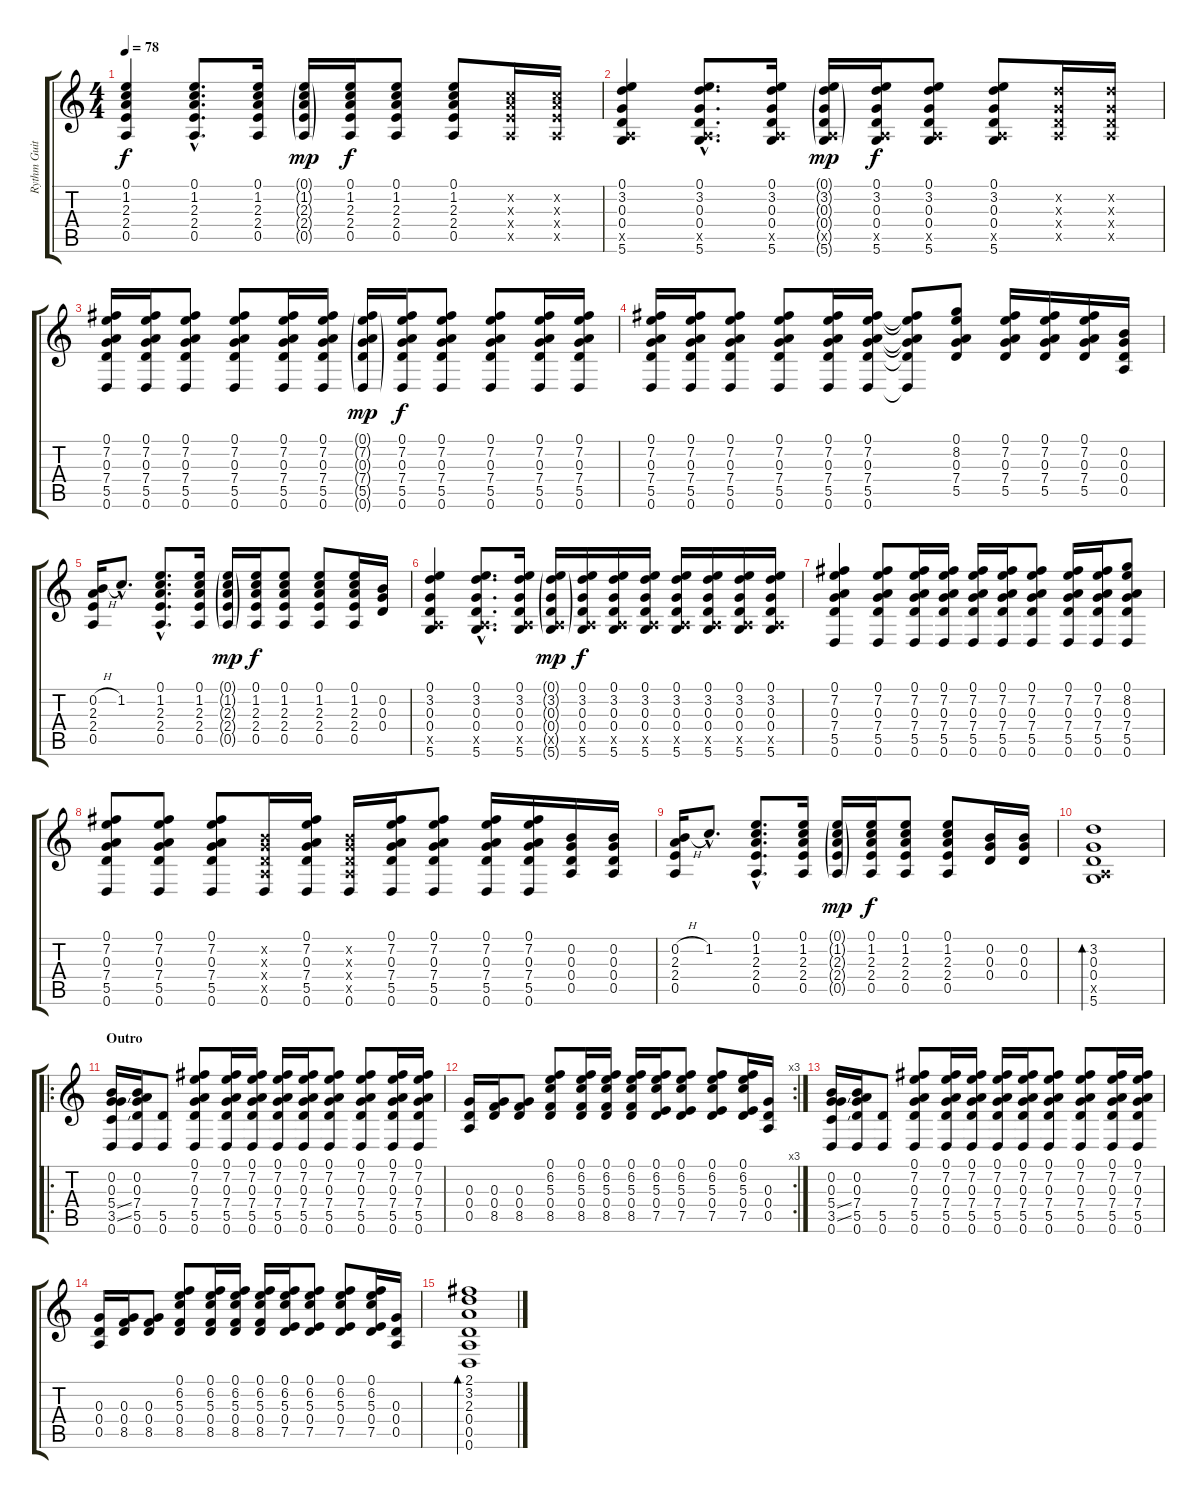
\track ("Rythm Guitar Acoustic Dropped D" "Rythm Guit") {instrument acousticguitarsteel}
\staff {score tabs}
\tuning (E4 B3 G3 D3 A2 D2) {hide}
\ts (4 4)
\tempo 78
\clef g2
\ks c
(0.1 1.2 2.3 2.4 0.5).4{dy f} (0.1{hac} 1.2{hac} 2.3{hac} 2.4{hac} 0.5{hac}).8{d} (0.1 1.2 2.3 2.4 0.5).16 (0.1{g} 1.2{g} 2.3{g} 2.4{g} 0.5{g}).16{dy mp} (0.1 1.2 2.3 2.4 0.5).16{dy f} (0.1 1.2 2.3 2.4 0.5).8 (0.1 1.2 2.3 2.4 0.5).8 (1.2{x} 2.3{x} 2.4{x} 0.5{x}).16 (1.2{x} 2.3{x} 2.4{x} 0.5{x}).16 |
(0.1 3.2 0.3 0.4 0.5{x} 5.6).4 (0.1{hac} 3.2{hac} 0.3{hac} 0.4{hac} 0.5{hac x} 5.6{hac}).8{d} (0.1 3.2 0.3 0.4 0.5{x} 5.6).16 (0.1{g} 3.2{g} 0.3{g} 0.4{g} 0.5{g x} 5.6{g}).16{dy mp} (0.1 3.2 0.3 0.4 0.5{x} 5.6).16{dy f} (0.1 3.2 0.3 0.4 0.5{x} 5.6).8 (0.1 3.2 0.3 0.4 0.5{x} 5.6).8 (3.2{x} 0.3{x} 0.4{x} 0.5{x}).16 (3.2{x} 0.3{x} 0.4{x} 0.5{x}).16 |
(0.1 7.2 0.3 7.4 5.5 0.6).16 (0.1 7.2 0.3 7.4 5.5 0.6).16 (0.1 7.2 0.3 7.4 5.5 0.6).8 (0.1 7.2 0.3 7.4 5.5 0.6).8 (0.1 7.2 0.3 7.4 5.5 0.6).16 (0.1 7.2 0.3 7.4 5.5 0.6).16 (0.1{g} 7.2{g} 0.3{g} 7.4{g} 5.5{g} 0.6{g}).16{dy mp} (0.1 7.2 0.3 7.4 5.5 0.6).16{dy f} (0.1 7.2 0.3 7.4 5.5 0.6).8 (0.1 7.2 0.3 7.4 5.5 0.6).8 (0.1 7.2 0.3 7.4 5.5 0.6).16 (0.1 7.2 0.3 7.4 5.5 0.6).16 |
(0.1 7.2 0.3 7.4 5.5 0.6).16 (0.1 7.2 0.3 7.4 5.5 0.6).16 (0.1 7.2 0.3 7.4 5.5 0.6).8 (0.1 7.2 0.3 7.4 5.5 0.6).8 (0.1 7.2 0.3 7.4 5.5 0.6).16 (0.1 7.2 0.3 7.4 5.5 0.6).16 (0.1{t} 7.2{t} 0.3{t} 7.4{t} 5.5{t} 0.6{t}).8 (0.1 8.2 0.3 7.4 5.5).8 (0.1 7.2 0.3 7.4 5.5).16 (0.1 7.2 0.3 7.4 5.5).16 (0.1 7.2 0.3 7.4 5.5).16 (0.2 0.3 0.4 0.5).16 |
(0.2{h} 2.3 2.4 0.5).16 1.2{hac}.8{d} (0.1{hac} 1.2{hac} 2.3{hac} 2.4{hac} 0.5{hac}).8{d} (0.1 1.2 2.3 2.4 0.5).16 (0.1{g} 1.2{g} 2.3{g} 2.4{g} 0.5{g}).16{dy mp} (0.1 1.2 2.3 2.4 0.5).16{dy f} (0.1 1.2 2.3 2.4 0.5).8 (0.1 1.2 2.3 2.4 0.5).8 (0.1 1.2 2.3 2.4 0.5).16 (0.2 0.3 0.4).16 |
(0.1 3.2 0.3 0.4 0.5{x} 5.6).4 (0.1{hac} 3.2{hac} 0.3{hac} 0.4{hac} 0.5{hac x} 5.6{hac}).8{d} (0.1 3.2 0.3 0.4 0.5{x} 5.6).16 (0.1{g} 3.2{g} 0.3{g} 0.4{g} 0.5{g x} 5.6{g}).16{dy mp} (0.1 3.2 0.3 0.4 0.5{x} 5.6).16{dy f} (0.1 3.2 0.3 0.4 0.5{x} 5.6).16 (0.1 3.2 0.3 0.4 0.5{x} 5.6).16 (0.1 3.2 0.3 0.4 0.5{x} 5.6).16 (0.1 3.2 0.3 0.4 0.5{x} 5.6).16 (0.1 3.2 0.3 0.4 0.5{x} 5.6).16 (0.1 3.2 0.3 0.4 0.5{x} 5.6).16 |
(0.1 7.2 0.3 7.4 5.5 0.6).4 (0.1 7.2 0.3 7.4 5.5 0.6).8 (0.1 7.2 0.3 7.4 5.5 0.6).16 (0.1 7.2 0.3 7.4 5.5 0.6).16 (0.1 7.2 0.3 7.4 5.5 0.6).16 (0.1 7.2 0.3 7.4 5.5 0.6).16 (0.1 7.2 0.3 7.4 5.5 0.6).8 (0.1 7.2 0.3 7.4 5.5 0.6).16 (0.1 7.2 0.3 7.4 5.5 0.6).16 (0.1 8.2 0.3 7.4 5.5 0.6).8 |
(0.1 7.2 0.3 7.4 5.5 0.6).8 (0.1 7.2 0.3 7.4 5.5 0.6).8 (0.1 7.2 0.3 7.4 5.5 0.6).8 (0.2{x} 0.3{x} 0.4{x} 0.5{x} 0.6).16 (0.1 7.2 0.3 7.4 5.5 0.6).16 (0.2{x} 0.3{x} 0.4{x} 0.5{x} 0.6).16 (0.1 7.2 0.3 7.4 5.5 0.6).16 (0.1 7.2 0.3 7.4 5.5 0.6).8 (0.1 7.2 0.3 7.4 5.5 0.6).16 (0.1 7.2 0.3 7.4 5.5 0.6).16 (0.2 0.3 0.4 0.5).16 (0.2 0.3 0.4 0.5).16 |
(0.2{h} 2.3 2.4 0.5).16 1.2{hac}.8{d} (0.1{hac} 1.2{hac} 2.3{hac} 2.4{hac} 0.5{hac}).8{d} (0.1 1.2 2.3 2.4 0.5).16 (0.1{g} 1.2{g} 2.3{g} 2.4{g} 0.5{g}).16{dy mp} (0.1 1.2 2.3 2.4 0.5).16{dy f} (0.1 1.2 2.3 2.4 0.5).8 (0.1 1.2 2.3 2.4 0.5).8 (0.2 0.3 0.4).16 (0.2 0.3 0.4).16 |
(3.2 0.3 0.4 0.5{x} 5.6).1{bd 60} |
\ro
\section ("" "Outro")
(0.2 0.3 5.4{ss} 3.5{ss} 0.6).16 (0.2 0.3 7.4 5.5 0.6).16 (5.5 0.6).8 (0.1 7.2 0.3 7.4 5.5 0.6).8 (0.1 7.2 0.3 7.4 5.5 0.6).16 (0.1 7.2 0.3 7.4 5.5 0.6).16 (0.1 7.2 0.3 7.4 5.5 0.6).16 (0.1 7.2 0.3 7.4 5.5 0.6).16 (0.1 7.2 0.3 7.4 5.5 0.6).8 (0.1 7.2 0.3 7.4 5.5 0.6).8 (0.1 7.2 0.3 7.4 5.5 0.6).16 (0.1 7.2 0.3 7.4 5.5 0.6).16 |
\rc 3
(0.3 0.4 0.5).16 (0.3 0.4 8.5).16 (0.3 0.4 8.5).8 (0.1 6.2 5.3 0.4 8.5).8 (0.1 6.2 5.3 0.4 8.5).16 (0.1 6.2 5.3 0.4 8.5).16 (0.1 6.2 5.3 0.4 8.5).16 (0.1 6.2 5.3 0.4 7.5).16 (0.1 6.2 5.3 0.4 7.5).8 (0.1 6.2 5.3 0.4 7.5).8 (0.1 6.2 5.3 0.4 7.5).16 (0.3 0.4 0.5).16 |
(0.2 0.3 5.4{ss} 3.5{ss} 0.6).16 (0.2 0.3 7.4 5.5 0.6).16 (5.5 0.6).8 (0.1 7.2 0.3 7.4 5.5 0.6).8 (0.1 7.2 0.3 7.4 5.5 0.6).16 (0.1 7.2 0.3 7.4 5.5 0.6).16 (0.1 7.2 0.3 7.4 5.5 0.6).16 (0.1 7.2 0.3 7.4 5.5 0.6).16 (0.1 7.2 0.3 7.4 5.5 0.6).8 (0.1 7.2 0.3 7.4 5.5 0.6).8 (0.1 7.2 0.3 7.4 5.5 0.6).16 (0.1 7.2 0.3 7.4 5.5 0.6).16 |
(0.3 0.4 0.5).16 (0.3 0.4 8.5).16 (0.3 0.4 8.5).8 (0.1 6.2 5.3 0.4 8.5).8 (0.1 6.2 5.3 0.4 8.5).16 (0.1 6.2 5.3 0.4 8.5).16 (0.1 6.2 5.3 0.4 8.5).16 (0.1 6.2 5.3 0.4 7.5).16 (0.1 6.2 5.3 0.4 7.5).8 (0.1 6.2 5.3 0.4 7.5).8 (0.1 6.2 5.3 0.4 7.5).16 (0.3 0.4 0.5).16 |
(2.1 3.2 2.3 0.4 0.5 0.6).1{bd 240}
